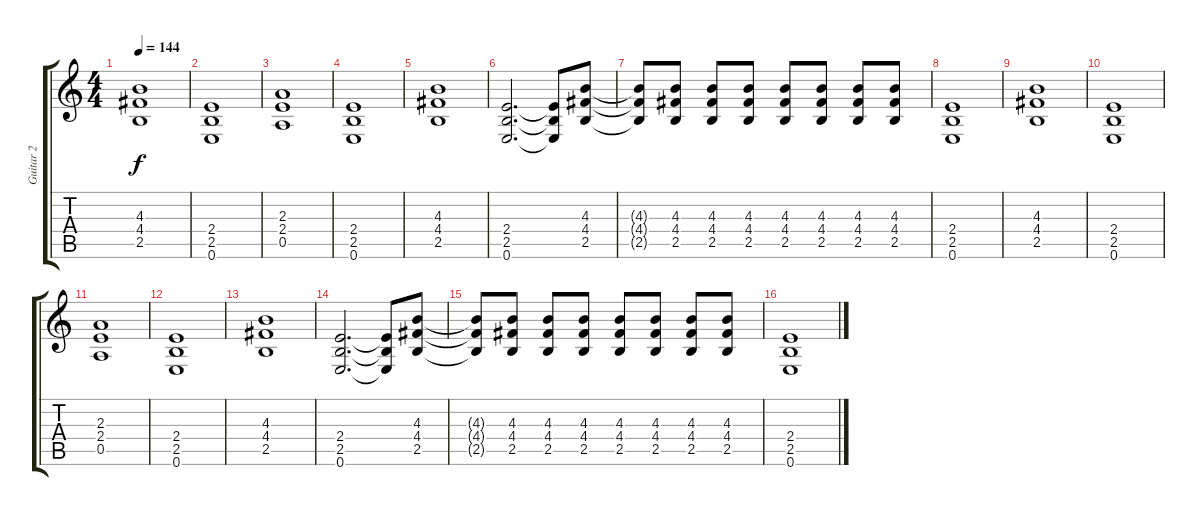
\track ("Guitar 2" "Guitar 2") {instrument distortionguitar}
\staff {score tabs}
\tuning (E4 B3 G3 D3 A2 E2) {hide}
\ts (4 4)
\tempo 144
\clef g2
\ks c
(4.3 4.4 2.5).1{dy f} |
(2.4 2.5 0.6).1 |
(2.3 2.4 0.5).1 |
(2.4 2.5 0.6).1 |
(4.3 4.4 2.5).1 |
(2.4 2.5 0.6).2{d} (2.4{t} 2.5{t} 0.6{t}).8 (4.3 4.4 2.5).8 |
(4.3{t} 4.4{t} 2.5{t}).8 (4.3 4.4 2.5).8 (4.3 4.4 2.5).8 (4.3 4.4 2.5).8 (4.3 4.4 2.5).8 (4.3 4.4 2.5).8 (4.3 4.4 2.5).8 (4.3 4.4 2.5).8 |
(2.4 2.5 0.6).1 |
(4.3 4.4 2.5).1 |
(2.4 2.5 0.6).1 |
(2.3 2.4 0.5).1 |
(2.4 2.5 0.6).1 |
(4.3 4.4 2.5).1 |
(2.4 2.5 0.6).2{d} (2.4{t} 2.5{t} 0.6{t}).8 (4.3 4.4 2.5).8 |
(4.3{t} 4.4{t} 2.5{t}).8 (4.3 4.4 2.5).8 (4.3 4.4 2.5).8 (4.3 4.4 2.5).8 (4.3 4.4 2.5).8 (4.3 4.4 2.5).8 (4.3 4.4 2.5).8 (4.3 4.4 2.5).8 |
(2.4 2.5 0.6).1
